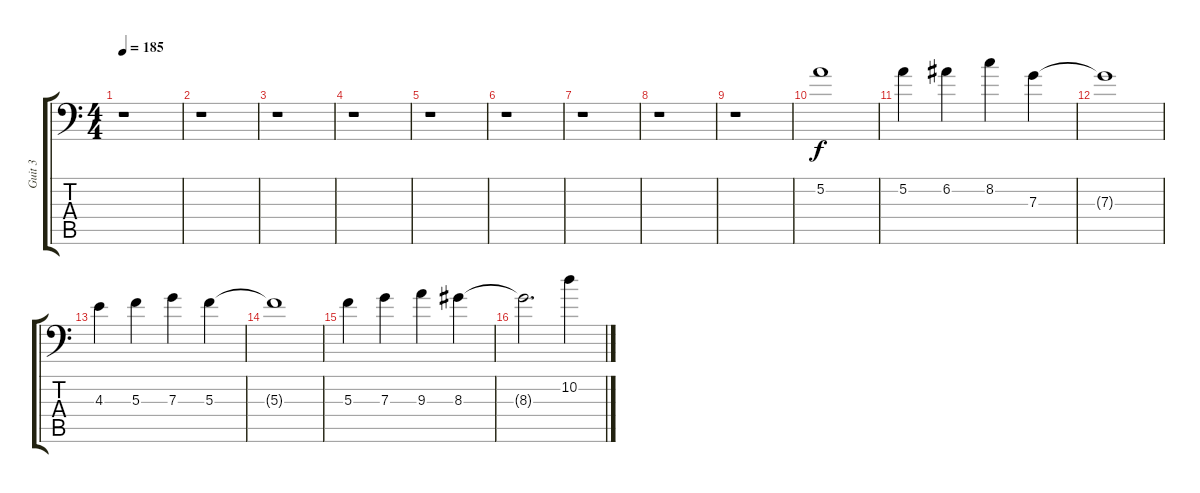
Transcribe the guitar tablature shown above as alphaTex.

\track ("Guit 3" "Guit 3") {instrument distortionguitar}
\staff {score tabs}
\tuning (A3 E3 C3 G2 D2 A1) {hide}
\ts (4 4)
\tempo 185
\clef f4
\ks c
r.1{dy f} |
r.1 |
r.1 |
r.1 |
r.1 |
r.1 |
r.1 |
r.1 |
r.1 |
5.2.1 |
5.2.4 6.2.4 8.2.4 7.3.4 |
7.3{t}.1 |
4.3.4 5.3.4 7.3.4 5.3.4 |
5.3{t}.1 |
5.3.4 7.3.4 9.3.4 8.3.4 |
8.3{t}.2{d} 10.2.4
